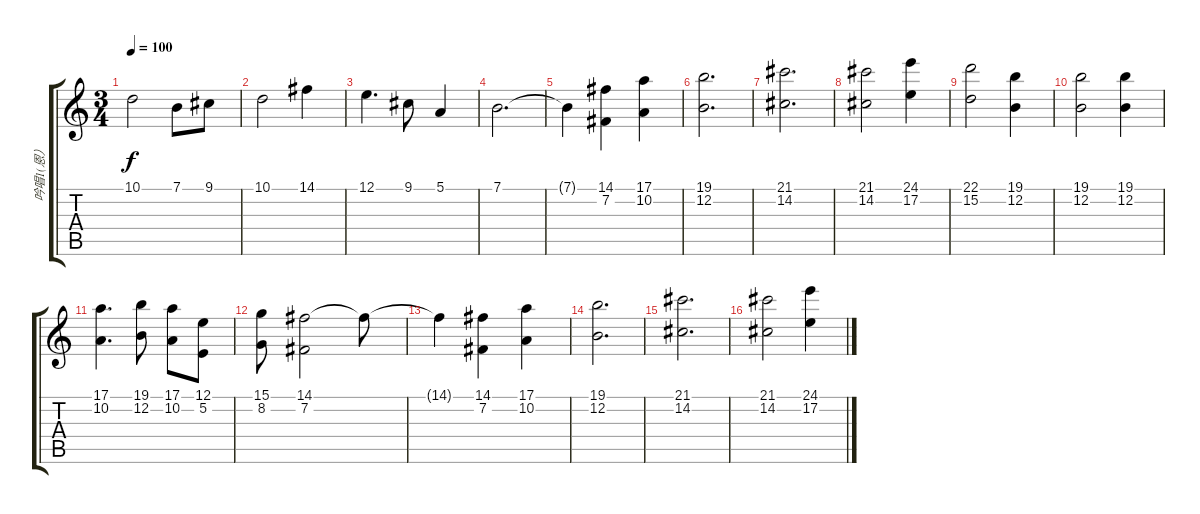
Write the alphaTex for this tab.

\track ("吟唱1(恩）" "吟唱1(恩）") {instrument synthvoice}
\staff {score tabs}
\tuning (E4 B3 G3 D3 A2 E2) {hide}
\ts (3 4)
\tempo 100
\clef g2
\ks c
10.1.2{dy f} 7.1.8 9.1.8 |
10.1.2 14.1.4 |
12.1.4{d} 9.1.8 5.1.4 |
7.1.2{d} |
7.1{t}.4 (14.1 7.2).4 (17.1 10.2).4 |
(19.1 12.2).2{d} |
(21.1 14.2).2{d} |
(21.1 14.2).2 (24.1 17.2).4 |
(22.1 15.2).2 (19.1 12.2).4 |
(19.1 12.2).2 (19.1 12.2).4 |
(17.1 10.2).4{d} (19.1 12.2).8 (17.1 10.2).8 (12.1 5.2).8 |
(15.1 8.2).8 (14.1 7.2).2 14.1{t}.8 |
14.1{t}.4 (14.1 7.2).4 (17.1 10.2).4 |
(19.1 12.2).2{d} |
(21.1 14.2).2{d} |
(21.1 14.2).2 (24.1 17.2).4
